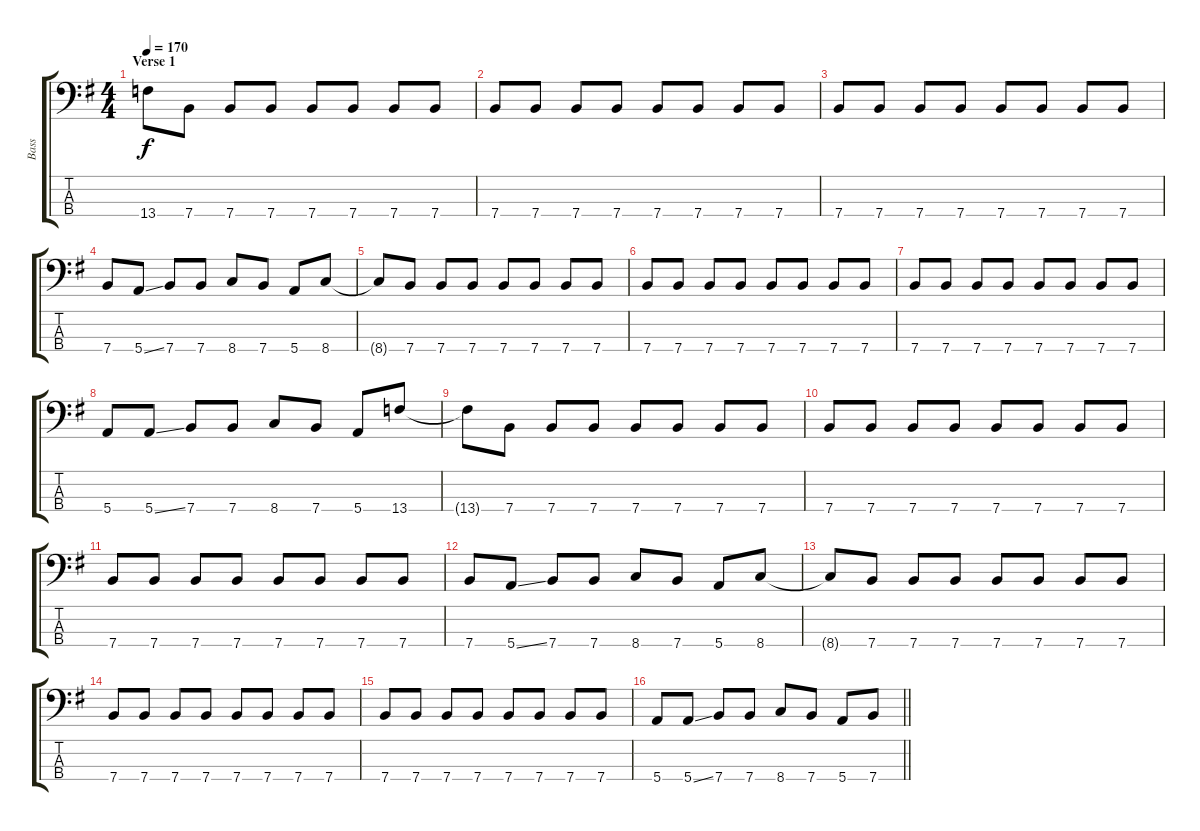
\track ("Bass" "Bass") {instrument electricbassfinger}
\staff {score tabs}
\tuning (G2 D2 A1 E1) {hide}
\ts (4 4)
\section ("" "Verse 1")
\tempo 170
\clef f4
\ks g
13.4{t}.8{dy f} 7.4.8 7.4.8 7.4.8 7.4.8 7.4.8 7.4.8 7.4.8 |
7.4.8 7.4.8 7.4.8 7.4.8 7.4.8 7.4.8 7.4.8 7.4.8 |
7.4.8 7.4.8 7.4.8 7.4.8 7.4.8 7.4.8 7.4.8 7.4.8 |
7.4.8 5.4{ss}.8 7.4.8 7.4.8 8.4.8 7.4.8 5.4.8 8.4.8 |
8.4{t}.8 7.4.8 7.4.8 7.4.8 7.4.8 7.4.8 7.4.8 7.4.8 |
7.4.8 7.4.8 7.4.8 7.4.8 7.4.8 7.4.8 7.4.8 7.4.8 |
7.4.8 7.4.8 7.4.8 7.4.8 7.4.8 7.4.8 7.4.8 7.4.8 |
5.4.8 5.4{ss}.8 7.4.8 7.4.8 8.4.8 7.4.8 5.4.8 13.4.8 |
13.4{t}.8 7.4.8 7.4.8 7.4.8 7.4.8 7.4.8 7.4.8 7.4.8 |
7.4.8 7.4.8 7.4.8 7.4.8 7.4.8 7.4.8 7.4.8 7.4.8 |
7.4.8 7.4.8 7.4.8 7.4.8 7.4.8 7.4.8 7.4.8 7.4.8 |
7.4.8 5.4{ss}.8 7.4.8 7.4.8 8.4.8 7.4.8 5.4.8 8.4.8 |
8.4{t}.8 7.4.8 7.4.8 7.4.8 7.4.8 7.4.8 7.4.8 7.4.8 |
7.4.8 7.4.8 7.4.8 7.4.8 7.4.8 7.4.8 7.4.8 7.4.8 |
7.4.8 7.4.8 7.4.8 7.4.8 7.4.8 7.4.8 7.4.8 7.4.8 |
\barLineRight lightlight
5.4.8 5.4{ss}.8 7.4.8 7.4.8 8.4.8 7.4.8 5.4.8 7.4.8
